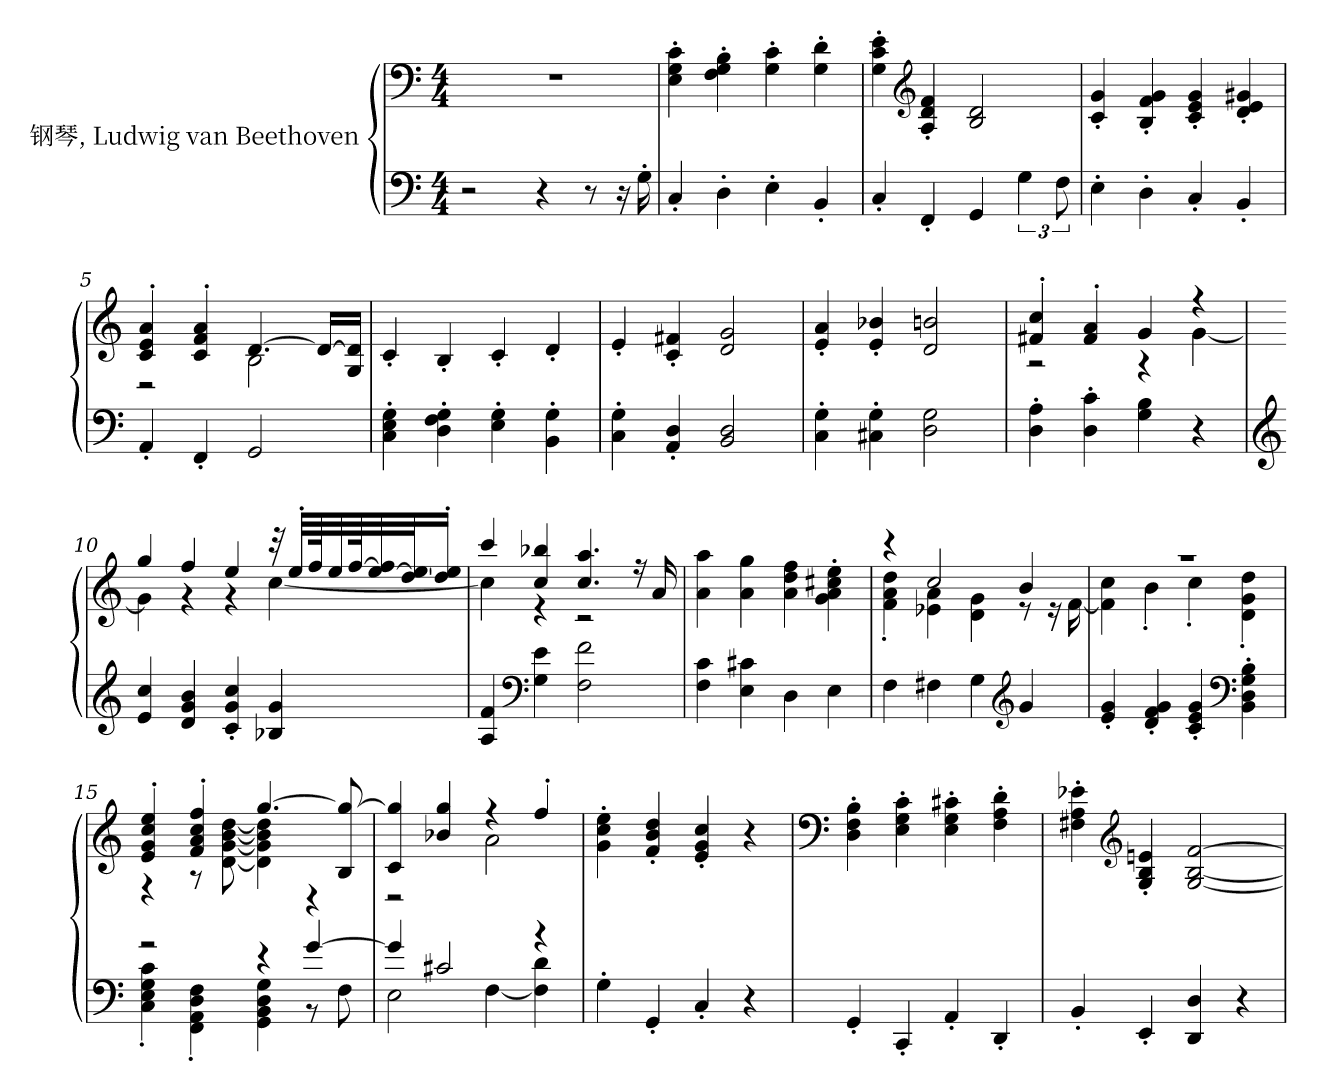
**kern	**kern
*part1	*part1
*staff2	*staff1
*I"钢琴, Ludwig van Beethoven	*
*clefF4	*clefF4
*k[]	*k[]
*M4/4	*M4/4
*MM111	*MM111
=1	=1
2r	1r
4r	.
8r	.
16r	.
16G'\	.
=2	=2
4C'/	4E\' 4G\' 4c\'
4D'\	4F\' 4G\' 4B\'
4E'\	4G\' 4c\'
4BB'/	4G\' 4d\'
=3	=3
4C'/	4G\' 4c\' 4e\'
*	*clefG2
4FF'/	4A/' 4d/' 4f/'
4GG/	2B/ 2d/
6G\	.
12F\	.
=4	=4
4E'\	4c/' 4g/'
4D'\	4B/' 4f/' 4g/'
4C'/	4c/' 4e/' 4g/'
4BB'/	4d/' 4e/' 4g#X/'
=5	=5
*	*^
4AA'/	4c/' 4e/' 4a/'	2r
4FF'/	4c/' 4f/' 4a/'	.
2GG/	[4.d/	2B\
.	16d/LL_	.
.	16G/ 16d/]JJ	.
*	*v	*v
=6	=6
4C\' 4E\' 4G\'	4c'/
4D\' 4F\' 4G\'	4B'/
4E\' 4G\'	4c'/
4BB\' 4G\'	4d'/
!!LO:LB:g=z
=7	=7
4C\' 4G\'	4e'/
4AA/' 4D/'	4c/' 4f#X/'
2BB/ 2D/	2d/ 2g/
=8	=8
4C\' 4G\'	4e/' 4a/'
4C#X\' 4G\'	4e/' 4b-X/'
2D\ 2G\	2d/ 2bn/
=9	=9
*	*^
4D\' 4A\'	4f#X/' 4cc/'	2r
4D\' 4c\'	4f#/' 4a/'	.
4G\ 4B\	4g/	4r
4r	4r	[4g\
=10	=10	=10
*clefG2	*	*
4e/ 4cc/	4gg/	4g\]
4d/ 4g/ 4b/	4ff/	4r
4c/' 4g/' 4cc/'	4ee/	4r
4B-X/ 4g/	32r	[4cc\
.	32ee'/LLL	.
.	64ff/K	.
.	32ee/	.
.	[64ff/K	.
.	[32ee/ 32ff/]	.
.	[32dd/ 32ee/]J	.
.	16dd/]' 16ee/'JJ	.
=11	=11	=11
4A/ 4f/	4ccc/	4cc\]
*clefF4	*	*
4G\ 4e\	4cc/ 4bb-X/	4r
2F\ 2f\	4.cc/ 4.aa/	2r
.	16r	.
.	16a/	.
*	*v	*v
!!LO:LB:g=z
=12	=12
4F\ 4c\	4a\ 4aa\
4E\ 4c#X\	4a\ 4gg\
4D\	4a\ 4dd\ 4ff\
4E\	4g\' 4a\' 4cc#X\' 4ee\'
=13	=13
*	*^
4F\	4r	4f\' 4a\' 4dd\'
4F#X\	2cc/	4e-X\ 4a\
4G\	.	4d\ 4g\
*clefG2	*	*
4g/	4b/	8r
.	.	16r
.	.	[16f\
=14	=14	=14
4e/' 4g/'	1r	4f\] 4cc\
4d/' 4f/' 4g/'	.	4b'\
4c/' 4e/' 4g/'	.	4cc'\
*clefF4	*	*
4BB\' 4D\' 4G\' 4B\'	.	4d\' 4g\' 4dd\'
=15	=15	=15
*^	*	*
2r	4C\' 4E\' 4G\' 4c\'	4e/' 4g/' 4cc/' 4ee/'	4r
.	4FF\' 4AA\' 4D\' 4F\'	4f/' 4a/' 4cc/' 4ff/'	8r
.	.	.	[8d\ [8g\ [8b\ [8dd\
4r	4GG\ 4BB\ 4D\ 4G\	[4.gg/	4d\] 4g\] 4b\] 4dd\]
[4g/	8r	.	4r
.	8F\	8B/ 8gg/_	.
=16	=16	=16	=16
4g/]	2E\	4c/ 4gg/]	2r
2c#X/	.	4b-X/ 4gg/	.
.	[4F\	4r	2a\
4r	4F\] 4d\	4ff'/	.
*v	*v	*	*
*	*v	*v
=17	=17
4G'\	4g\' 4cc\' 4ee\'
4GG'/	4f/' 4b/' 4dd/'
4C'/	4e/' 4g/' 4cc/'
4r	4r
!!LO:LB:g=z
=18	=18
*	*clefF4
4GG'/	4D\' 4F\' 4B\'
4CC'/	4E\' 4G\' 4c\'
4AA'/	4E\' 4G\' 4c#X\'
4DD'/	4F\' 4A\' 4d\'
=19	=19
4BB'/	4F#X\' 4A\' 4e-X\'
*	*clefG2
4EE'/	4G/' 4B/' 4en/'
4DD/ 4D/	[2G/ [2B/ [2f/
4r	.
=	=
*-	*-
